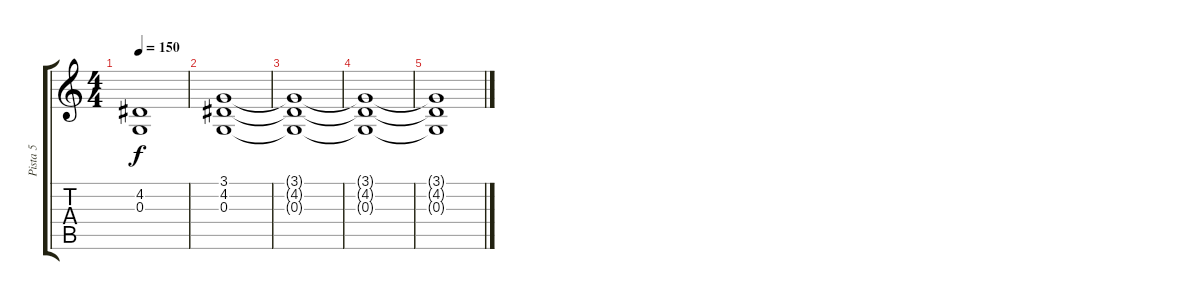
\track ("Pista 5" "Pista 5") {instrument stringensemble1}
\staff {score tabs}
\tuning (E4 B3 G3 D3 A2 E2) {hide}
\ts (4 4)
\tempo 150
\clef g2
\ks c
(4.2 0.3).1{dy f} |
(3.1 4.2 0.3).1 |
(3.1{t} 4.2{t} 0.3{t}).1 |
(3.1{t} 4.2{t} 0.3{t}).1 |
(3.1{t} 4.2{t} 0.3{t}).1
